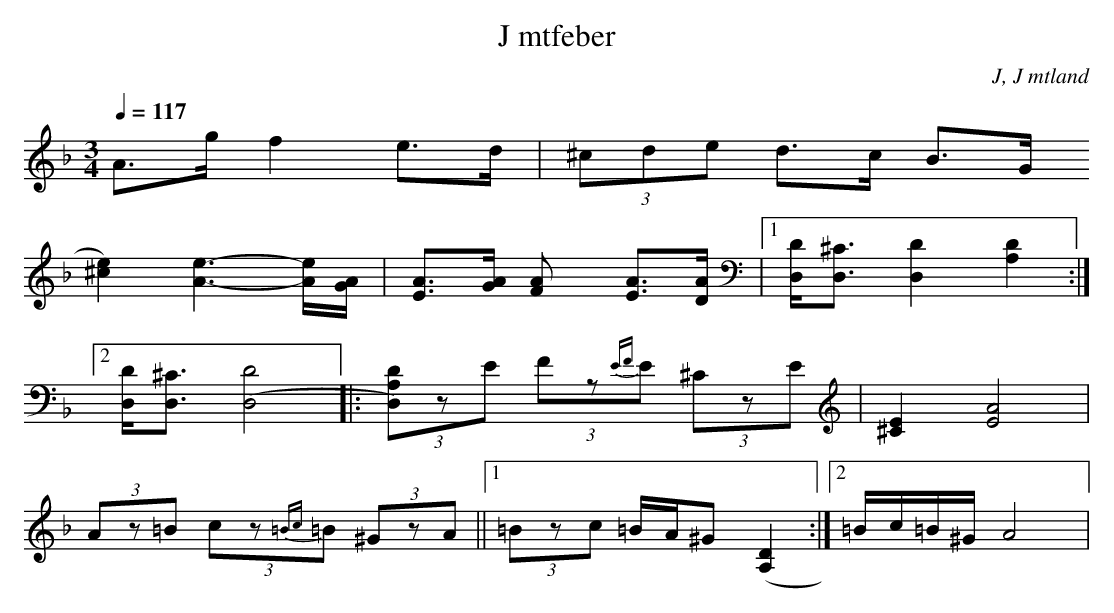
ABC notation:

X:1
T: J mtfeber
O: J, J mtland
M:3/4
L:1/8
Q:1/4=117
K:Dm
A>g f2 e>d|(3^cde d>c B>G
[^c2e2)] [A3e3] -[A/e/][A/G/]| [AE]>[AG] [A2F] [AE]>[AD] |[1[D,/D/][D,3/2^C3/2] [D,2D2] [D2A,2] :|
[2 [D,/D/][D,3/2^C3/2] [(D,4D4] |: (3[D,)A,D]zE (3Fz{EF}E (3^CzE | [^C2E2] [E4A4]|
(3Az=B (3cz{=Bc}=B (3^GzA||[1 (3=Bzc =B/A/^G ([A,D]2 :| [2 =B/c/=B/^G/ A4|
